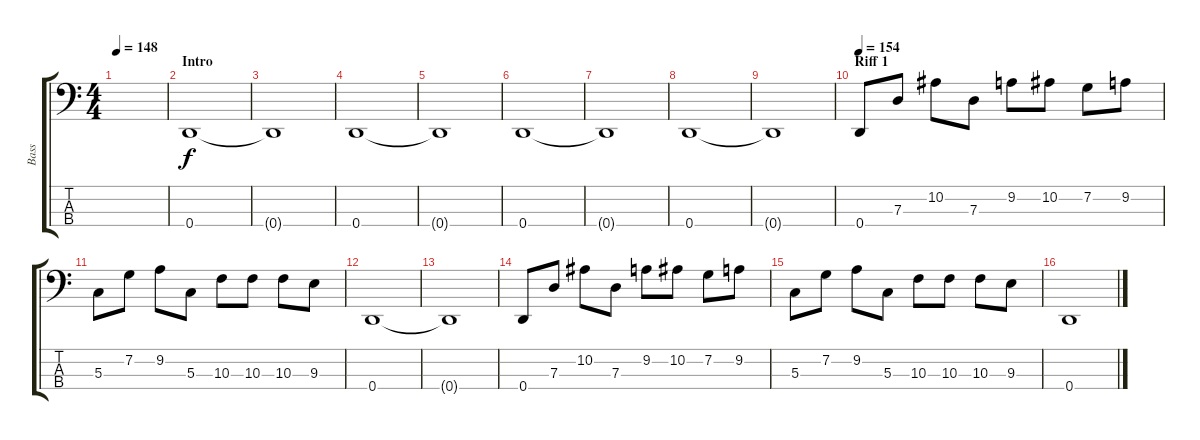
\track ("Bass" "Bass") {instrument electricbassfinger}
\staff {score tabs}
\tuning (F2 C2 G1 D1) {hide}
\ts (4 4)
\tempo 148
\clef f4
\ks c
|
\section ("" "Intro")
0.4.1 |
0.4{t}.1 |
0.4.1 |
0.4{t}.1 |
0.4.1 |
0.4{t}.1 |
0.4.1 |
0.4{t}.1 |
\section ("" "Riff 1")
\tempo 154
0.4.8 7.3.8 10.2.8 7.3.8 9.2.8 10.2.8 7.2.8 9.2.8 |
5.3.8 7.2.8 9.2.8 5.3.8 10.3.8 10.3.8 10.3.8 9.3.8 |
0.4.1 |
0.4{t}.1 |
0.4.8 7.3.8 10.2.8 7.3.8 9.2.8 10.2.8 7.2.8 9.2.8 |
5.3.8 7.2.8 9.2.8 5.3.8 10.3.8 10.3.8 10.3.8 9.3.8 |
0.4.1
